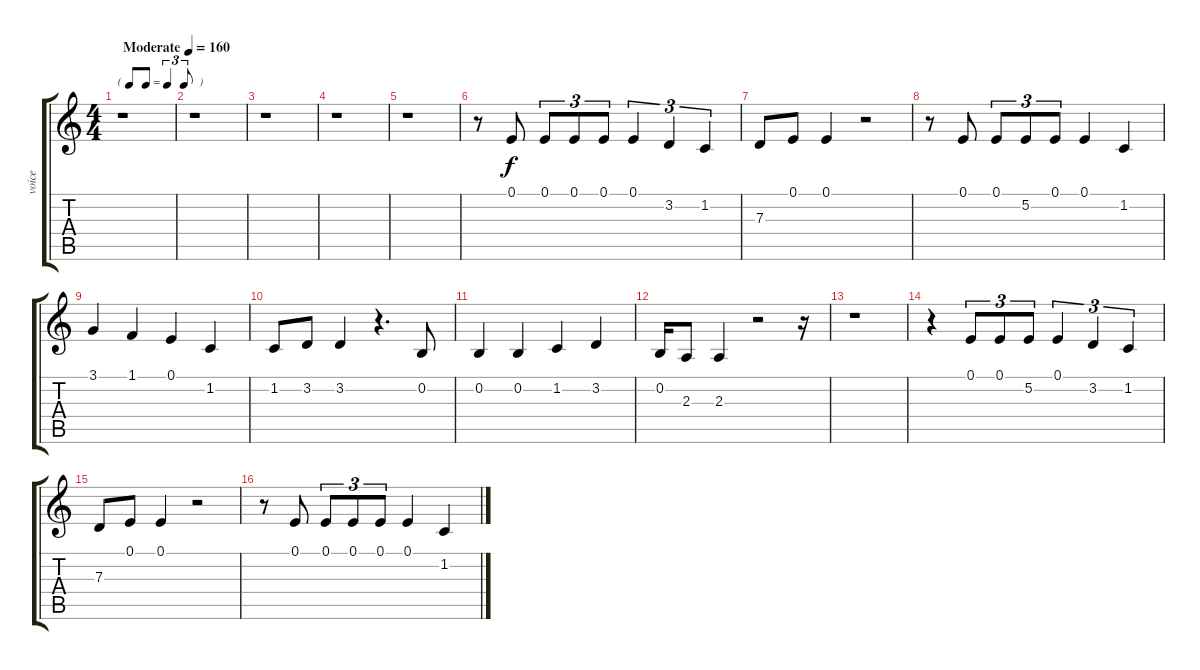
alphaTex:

\track ("voice" "voice") {instrument lead1square}
\staff {score tabs}
\tuning (E4 B3 G3 D3 A2 E2) {hide}
\ts (4 4)
\tf triplet8th
\tempo (160 "Moderate")
\clef g2
\ks c
r.1{dy f instrument lead1square} |
r.1 |
r.1 |
r.1 |
r.1 |
r.8 0.1.8 0.1.8{tu (3 2)} 0.1.8{tu (3 2)} 0.1.8{tu (3 2)} 0.1.4{tu (3 2)} 3.2.4{tu (3 2)} 1.2.4{tu (3 2)} |
7.3.8 0.1.8 0.1.4 r.2 |
r.8 0.1.8 0.1.8{tu (3 2)} 5.2.8{tu (3 2)} 0.1.8{tu (3 2)} 0.1.4 1.2.4 |
3.1.4 1.1.4 0.1.4 1.2.4 |
1.2.8 3.2.8 3.2.4 r.4{d} 0.2.8 |
0.2.4 0.2.4 1.2.4 3.2.4 |
0.2.16 2.3.8 2.3.4 r.2 r.16 |
r.1 |
r.4 0.1.8{tu (3 2)} 0.1.8{tu (3 2)} 5.2.8{tu (3 2)} 0.1.4{tu (3 2)} 3.2.4{tu (3 2)} 1.2.4{tu (3 2)} |
7.3.8 0.1.8 0.1.4 r.2 |
r.8 0.1.8 0.1.8{tu (3 2)} 0.1.8{tu (3 2)} 0.1.8{tu (3 2)} 0.1.4 1.2.4
